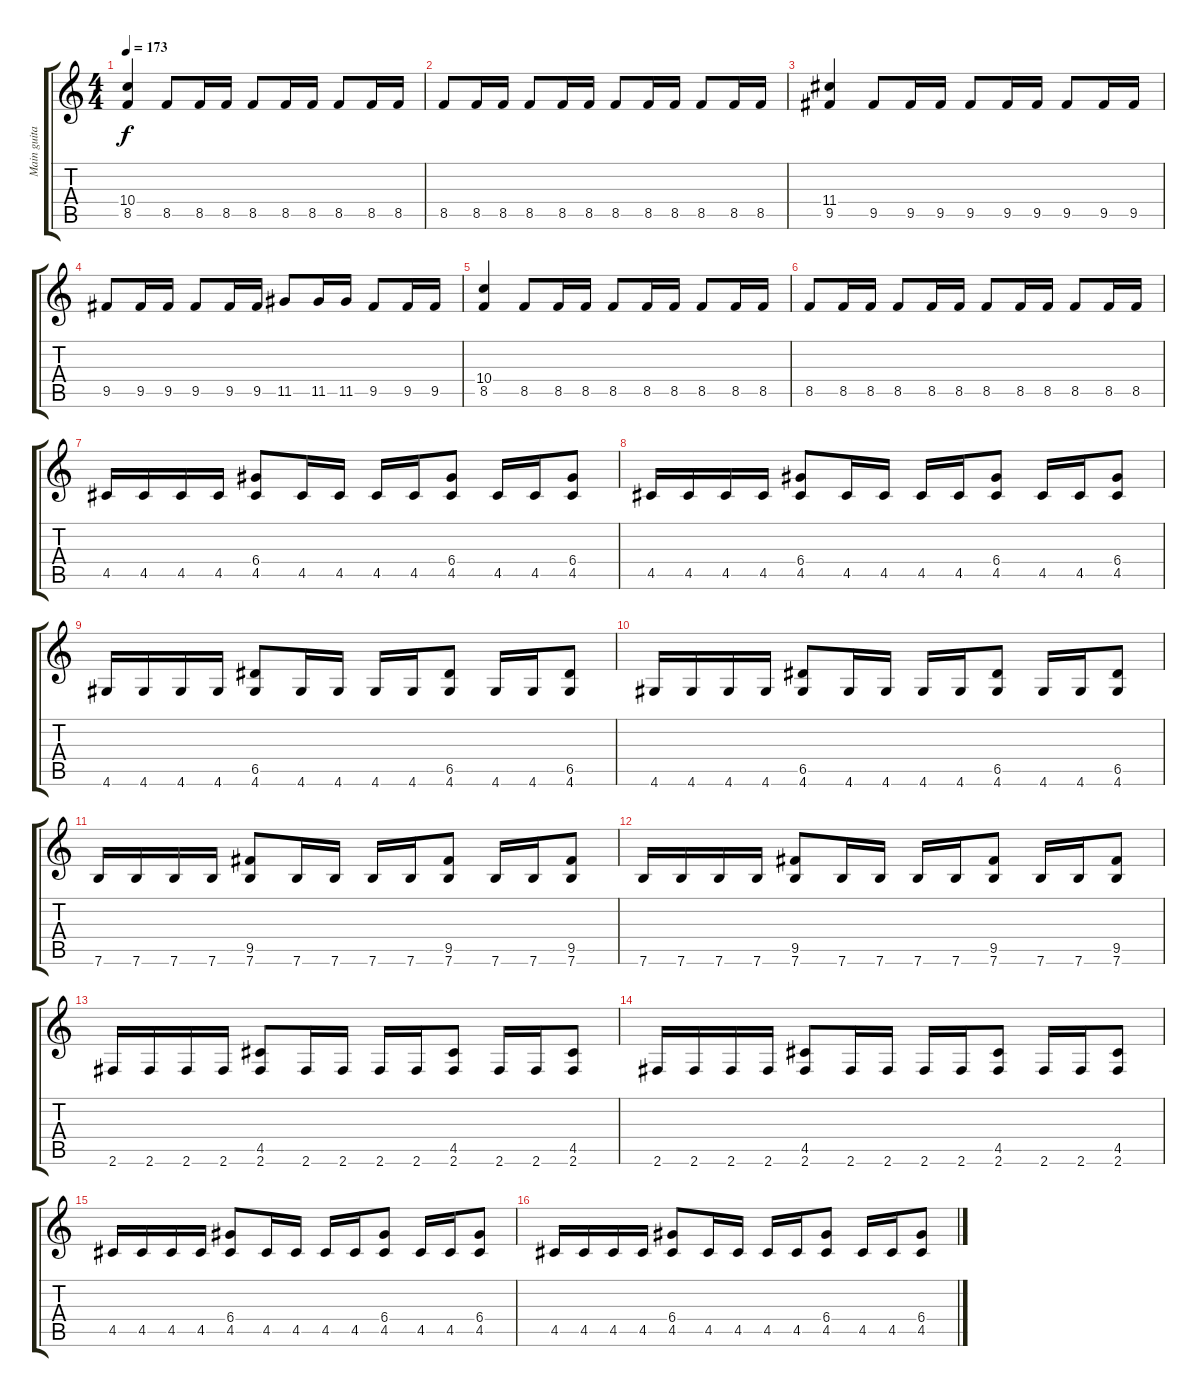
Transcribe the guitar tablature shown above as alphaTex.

\track ("Main guitar" "Main guita") {instrument distortionguitar}
\staff {score tabs}
\tuning (E4 B3 G3 D3 A2 E2) {hide}
\ts (4 4)
\tempo 173
\clef g2
\ks c
(10.4 8.5).4{dy f} 8.5.8 8.5.16 8.5.16 8.5.8 8.5.16 8.5.16 8.5.8 8.5.16 8.5.16 |
8.5.8 8.5.16 8.5.16 8.5.8 8.5.16 8.5.16 8.5.8 8.5.16 8.5.16 8.5.8 8.5.16 8.5.16 |
(11.4 9.5).4 9.5.8 9.5.16 9.5.16 9.5.8 9.5.16 9.5.16 9.5.8 9.5.16 9.5.16 |
9.5.8 9.5.16 9.5.16 9.5.8 9.5.16 9.5.16 11.5.8 11.5.16 11.5.16 9.5.8 9.5.16 9.5.16 |
(10.4 8.5).4 8.5.8 8.5.16 8.5.16 8.5.8 8.5.16 8.5.16 8.5.8 8.5.16 8.5.16 |
8.5.8 8.5.16 8.5.16 8.5.8 8.5.16 8.5.16 8.5.8 8.5.16 8.5.16 8.5.8 8.5.16 8.5.16 |
4.5.16 4.5.16 4.5.16 4.5.16 (6.4 4.5).8 4.5.16 4.5.16 4.5.16 4.5.16 (6.4 4.5).8 4.5.16 4.5.16 (6.4 4.5).8 |
4.5.16 4.5.16 4.5.16 4.5.16 (6.4 4.5).8 4.5.16 4.5.16 4.5.16 4.5.16 (6.4 4.5).8 4.5.16 4.5.16 (6.4 4.5).8 |
4.6.16 4.6.16 4.6.16 4.6.16 (6.5 4.6).8 4.6.16 4.6.16 4.6.16 4.6.16 (6.5 4.6).8 4.6.16 4.6.16 (6.5 4.6).8 |
4.6.16 4.6.16 4.6.16 4.6.16 (6.5 4.6).8 4.6.16 4.6.16 4.6.16 4.6.16 (6.5 4.6).8 4.6.16 4.6.16 (6.5 4.6).8 |
7.6.16 7.6.16 7.6.16 7.6.16 (9.5 7.6).8 7.6.16 7.6.16 7.6.16 7.6.16 (9.5 7.6).8 7.6.16 7.6.16 (9.5 7.6).8 |
7.6.16 7.6.16 7.6.16 7.6.16 (9.5 7.6).8 7.6.16 7.6.16 7.6.16 7.6.16 (9.5 7.6).8 7.6.16 7.6.16 (9.5 7.6).8 |
2.6.16 2.6.16 2.6.16 2.6.16 (4.5 2.6).8 2.6.16 2.6.16 2.6.16 2.6.16 (4.5 2.6).8 2.6.16 2.6.16 (4.5 2.6).8 |
2.6.16 2.6.16 2.6.16 2.6.16 (4.5 2.6).8 2.6.16 2.6.16 2.6.16 2.6.16 (4.5 2.6).8 2.6.16 2.6.16 (4.5 2.6).8 |
4.5.16 4.5.16 4.5.16 4.5.16 (6.4 4.5).8 4.5.16 4.5.16 4.5.16 4.5.16 (6.4 4.5).8 4.5.16 4.5.16 (6.4 4.5).8 |
4.5.16 4.5.16 4.5.16 4.5.16 (6.4 4.5).8 4.5.16 4.5.16 4.5.16 4.5.16 (6.4 4.5).8 4.5.16 4.5.16 (6.4 4.5).8
